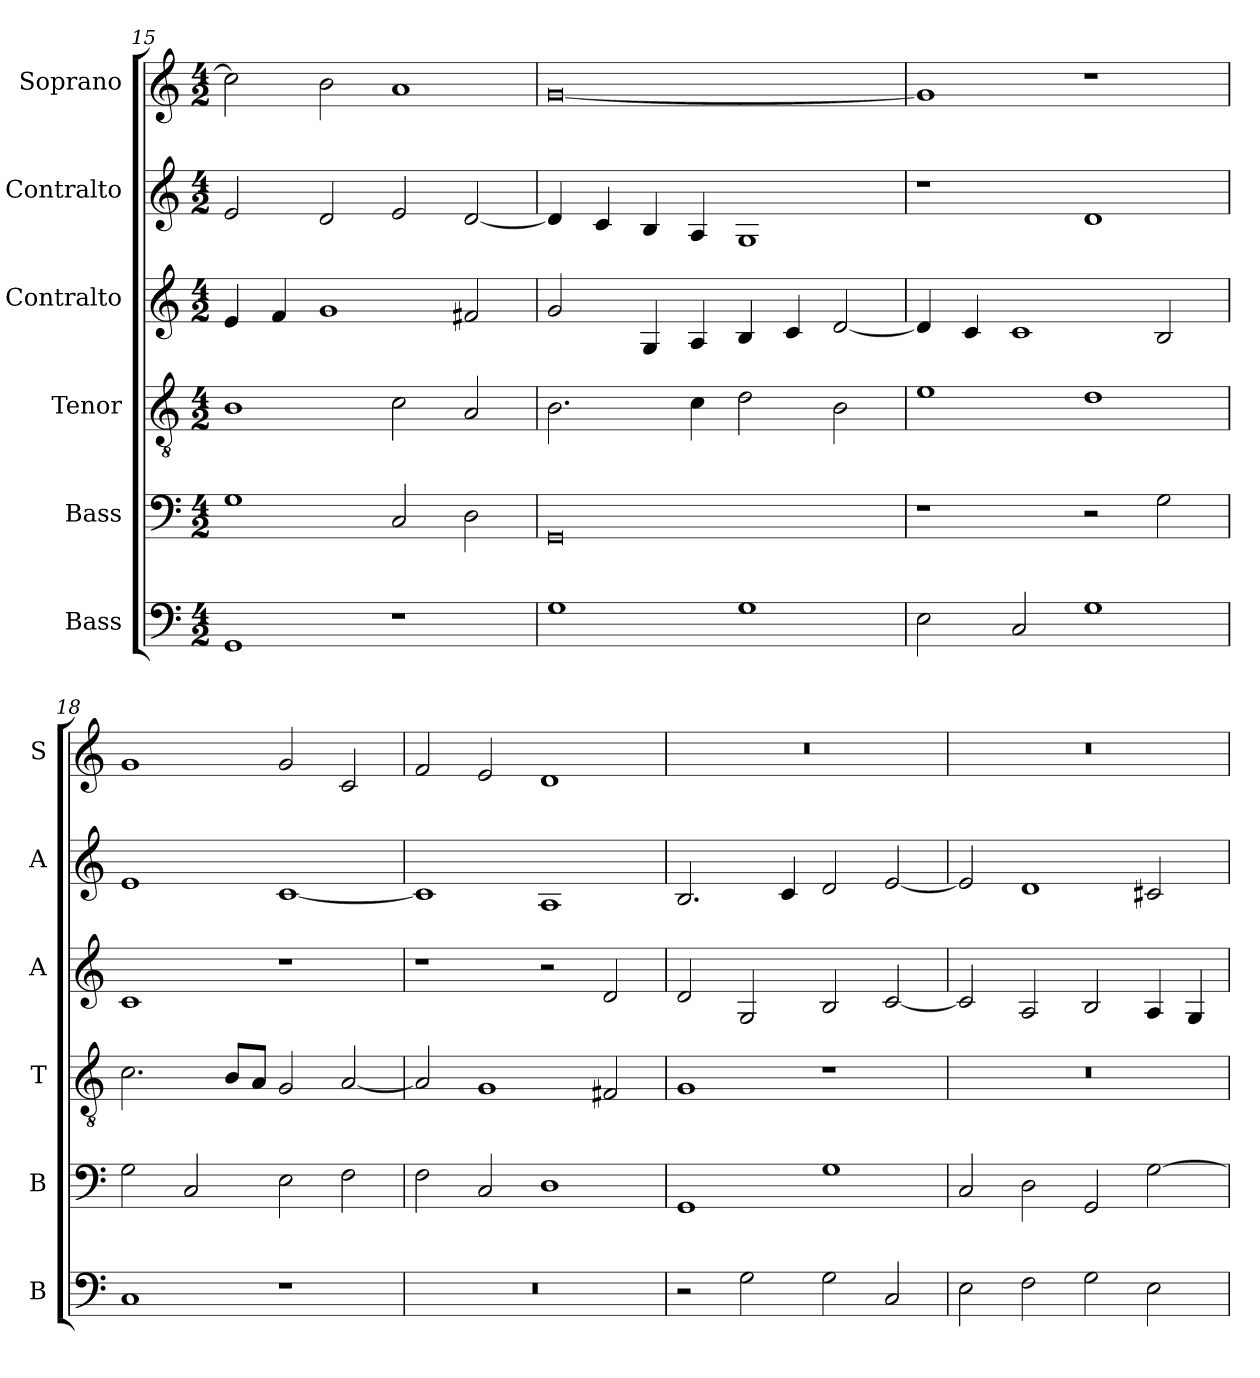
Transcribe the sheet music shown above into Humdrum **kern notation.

**kern	**kern	**kern	**kern	**kern	**kern
*part6	*part5	*part4	*part3	*part2	*part1
*staff6	*staff5	*staff4	*staff3	*staff2	*staff1
*I"Bass	*I"Bass	*I"Tenor	*I"Contralto	*I"Contralto	*I"Soprano
*I'B	*I'B	*I'T	*I'A	*I'A	*I'S
*clefF4	*clefF4	*clefGv2	*clefG2	*clefG2	*clefG2
*k[]	*k[]	*k[]	*k[]	*k[]	*k[]
*G:mix	*G:mix	*G:mix	*G:mix	*G:mix	*G:mix
*M4/2	*M4/2	*M4/2	*M4/2	*M4/2	*M4/2
=15	=15	=15	=15	=15	=15
1GG	1G	1B	4e	2e	2cc]
.	.	.	4f	.	.
.	.	.	1g	2d	2b
1r	2C	2c	.	2e	1a
.	2D	2A	2f#X	[2d	.
=16	=16	=16	=16	=16	=16
1G	0GG	2.B	2g	4d]	[0g
.	.	.	.	4c	.
.	.	.	4G	4B	.
.	.	4c	4A	4A	.
1G	.	2d	4B	1G	.
.	.	.	4c	.	.
.	.	2B	[2d	.	.
=17	=17	=17	=17	=17	=17
2E	1r	1e	4d]	1r	1g]
.	.	.	4c	.	.
2C	.	.	1c	.	.
1G	2r	1d	.	1d	1r
.	2G	.	2B	.	.
=18	=18	=18	=18	=18	=18
1C	2G	2.c	1c	1e	1g
.	2C	.	.	.	.
.	.	8B/L	.	.	.
.	.	8A/J	.	.	.
1r	2E	2G	1r	[1c	2g
.	2F	[2A	.	.	2c
=19	=19	=19	=19	=19	=19
0r	2F	2A]	1r	1c]	2f
.	2C	1G	.	.	2e
.	1D	.	2r	1A	1d
.	.	2F#X	2d	.	.
=20	=20	=20	=20	=20	=20
2r	1GG	1G	2d	2.B	0r
2G	.	.	2G	.	.
.	.	.	.	4c	.
2G	1G	1r	2B	2d	.
2C	.	.	[2c	[2e	.
=21	=21	=21	=21	=21	=21
2E	2C	0r	2c]	2e]	0r
2F	2D	.	2A	1d	.
2G	2GG	.	2B	.	.
2E	[2G	.	4A	2c#X	.
.	.	.	4G	.	.
=	=	=	=	=	=
*-	*-	*-	*-	*-	*-
